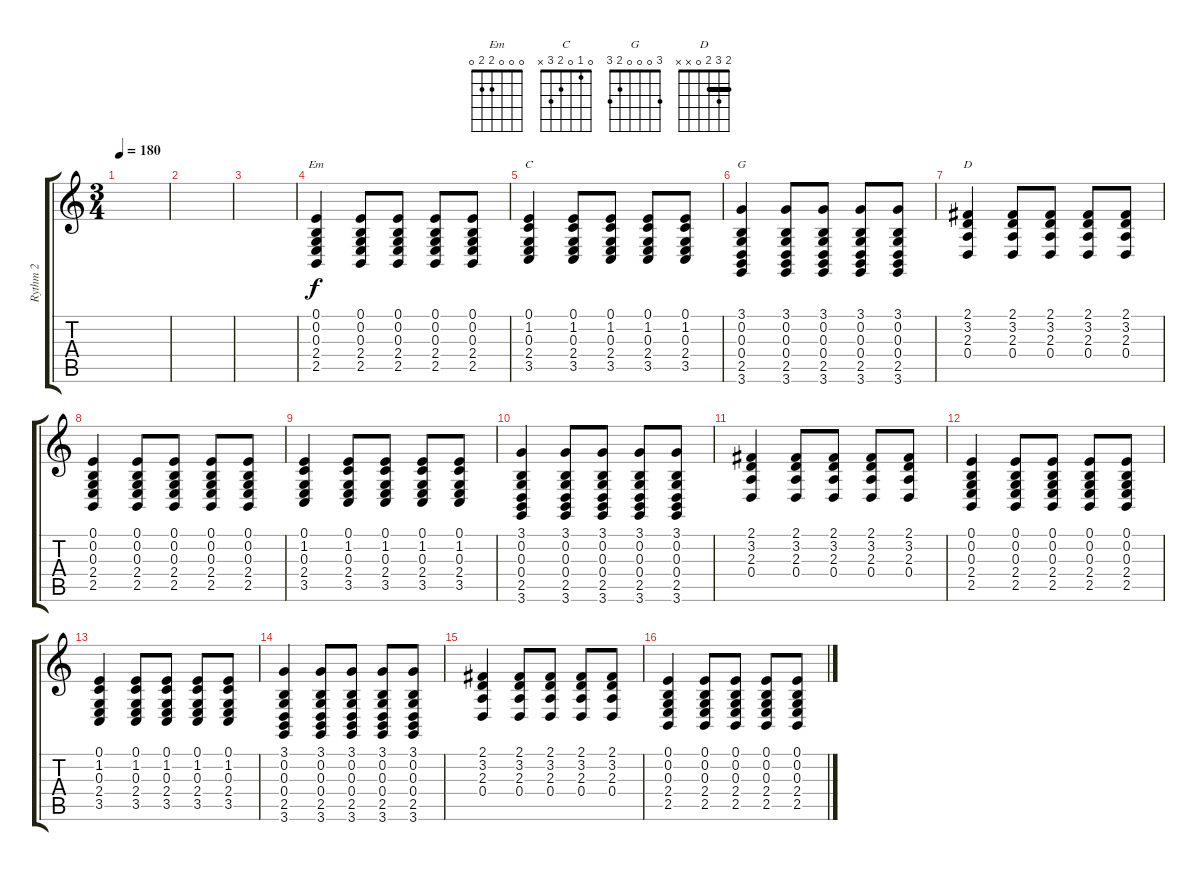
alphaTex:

\track ("Rythm 2" "Rythm 2") {instrument lead3calliope}
\staff {score tabs}
\tuning (E4 B3 G3 D3 A2 E2) {hide}
\chord ("Em" 0 0 0 2 2 0)
\chord ("C" 0 1 0 2 3 x)
\chord ("G" 3 0 0 0 2 3)
\chord ("D" 2 3 2 0 x x) {barre 2}
\ts (3 4)
\tempo 180
\clef g2
\ks c
|
|
|
(0.1 0.2 0.3 2.4 2.5).4{ch "Em"} (0.1 0.2 0.3 2.4 2.5).8 (0.1 0.2 0.3 2.4 2.5).8 (0.1 0.2 0.3 2.4 2.5).8 (0.1 0.2 0.3 2.4 2.5).8 |
(0.1 1.2 0.3 2.4 3.5).4{ch "C"} (0.1 1.2 0.3 2.4 3.5).8 (0.1 1.2 0.3 2.4 3.5).8 (0.1 1.2 0.3 2.4 3.5).8 (0.1 1.2 0.3 2.4 3.5).8 |
(3.1 0.2 0.3 0.4 2.5 3.6).4{ch "G"} (3.1 0.2 0.3 0.4 2.5 3.6).8 (3.1 0.2 0.3 0.4 2.5 3.6).8 (3.1 0.2 0.3 0.4 2.5 3.6).8 (3.1 0.2 0.3 0.4 2.5 3.6).8 |
(2.1 3.2 2.3 0.4).4{ch "D"} (2.1 3.2 2.3 0.4).8 (2.1 3.2 2.3 0.4).8 (2.1 3.2 2.3 0.4).8 (2.1 3.2 2.3 0.4).8 |
(0.1 0.2 0.3 2.4 2.5).4 (0.1 0.2 0.3 2.4 2.5).8 (0.1 0.2 0.3 2.4 2.5).8 (0.1 0.2 0.3 2.4 2.5).8 (0.1 0.2 0.3 2.4 2.5).8 |
(0.1 1.2 0.3 2.4 3.5).4 (0.1 1.2 0.3 2.4 3.5).8 (0.1 1.2 0.3 2.4 3.5).8 (0.1 1.2 0.3 2.4 3.5).8 (0.1 1.2 0.3 2.4 3.5).8 |
(3.1 0.2 0.3 0.4 2.5 3.6).4 (3.1 0.2 0.3 0.4 2.5 3.6).8 (3.1 0.2 0.3 0.4 2.5 3.6).8 (3.1 0.2 0.3 0.4 2.5 3.6).8 (3.1 0.2 0.3 0.4 2.5 3.6).8 |
(2.1 3.2 2.3 0.4).4 (2.1 3.2 2.3 0.4).8 (2.1 3.2 2.3 0.4).8 (2.1 3.2 2.3 0.4).8 (2.1 3.2 2.3 0.4).8 |
(0.1 0.2 0.3 2.4 2.5).4 (0.1 0.2 0.3 2.4 2.5).8 (0.1 0.2 0.3 2.4 2.5).8 (0.1 0.2 0.3 2.4 2.5).8 (0.1 0.2 0.3 2.4 2.5).8 |
(0.1 1.2 0.3 2.4 3.5).4 (0.1 1.2 0.3 2.4 3.5).8 (0.1 1.2 0.3 2.4 3.5).8 (0.1 1.2 0.3 2.4 3.5).8 (0.1 1.2 0.3 2.4 3.5).8 |
(3.1 0.2 0.3 0.4 2.5 3.6).4 (3.1 0.2 0.3 0.4 2.5 3.6).8 (3.1 0.2 0.3 0.4 2.5 3.6).8 (3.1 0.2 0.3 0.4 2.5 3.6).8 (3.1 0.2 0.3 0.4 2.5 3.6).8 |
(2.1 3.2 2.3 0.4).4 (2.1 3.2 2.3 0.4).8 (2.1 3.2 2.3 0.4).8 (2.1 3.2 2.3 0.4).8 (2.1 3.2 2.3 0.4).8 |
(0.1 0.2 0.3 2.4 2.5).4 (0.1 0.2 0.3 2.4 2.5).8 (0.1 0.2 0.3 2.4 2.5).8 (0.1 0.2 0.3 2.4 2.5).8 (0.1 0.2 0.3 2.4 2.5).8
